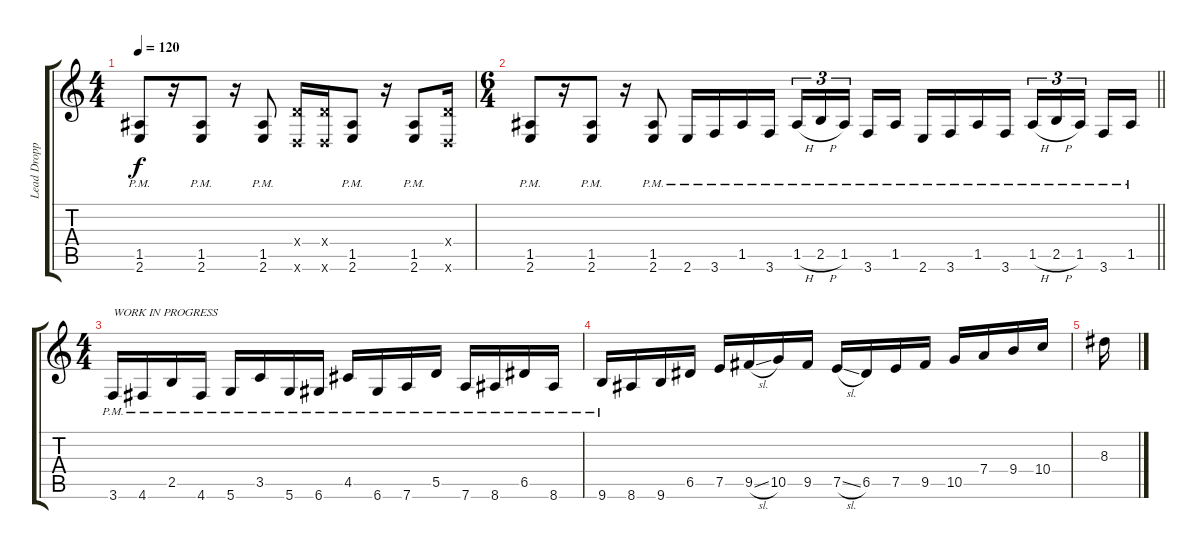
\track ("Lead Dropped D " "Lead Dropp") {instrument distortionguitar}
\staff {score tabs}
\tuning (E4 B3 G3 D3 A2 D2) {hide}
\ts (4 4)
\tempo 120
\clef g2
\ks c
(1.5{pm} 2.6{pm}).8{dy f} r.16 (1.5{pm} 2.6{pm}).8 r.16 (1.5{pm} 2.6{pm}).8 (0.4{x} 0.6{x}).16 (0.4{x} 0.6{x}).16 (1.5{pm} 2.6{pm}).8 r.16 (1.5{pm} 2.6{pm}).8 (0.4{x} 0.6{x}).16 |
\ts (6 4)
\barLineRight lightlight
(1.5{pm} 2.6{pm}).8 r.16 (1.5{pm} 2.6{pm}).8 r.16 (1.5{pm} 2.6{pm}).8 2.6{pm}.16 3.6{pm}.16 1.5{pm}.16 3.6{pm}.16 1.5{h pm}.16{tu (3 2)} 2.5{h pm}.16{tu (3 2)} 1.5{pm}.16{tu (3 2) beam splitsecondary} 3.6{pm}.16 1.5{pm}.16 2.6{pm}.16 3.6{pm}.16 1.5{pm}.16 3.6{pm}.16{beam splitsecondary} 1.5{h pm}.16{tu (3 2)} 2.5{h pm}.16{tu (3 2)} 1.5{pm}.16{tu (3 2) beam splitsecondary} 3.6{pm}.16 1.5{pm}.16 |
\ts (4 4)
\section ("" "")
3.6{pm}.16{txt "WORK IN PROGRESS"} 4.6{pm}.16 2.5{pm}.16 4.6{pm}.16 5.6{pm}.16 3.5{pm}.16 5.6{pm}.16 6.6{pm}.16 4.5{pm}.16 6.6{pm}.16 7.6{pm}.16 5.5{pm}.16 7.6{pm}.16 8.6{pm}.16 6.5{pm}.16 8.6{pm}.16 |
9.6{pm}.16 8.6.16 9.6.16 6.5.16 7.5.16 9.5{sl}.16 10.5.16 9.5.16 7.5{sl}.16 6.5.16 7.5.16 9.5.16 10.5.16 7.4.16 9.4.16 10.4.16 |
8.3.16
